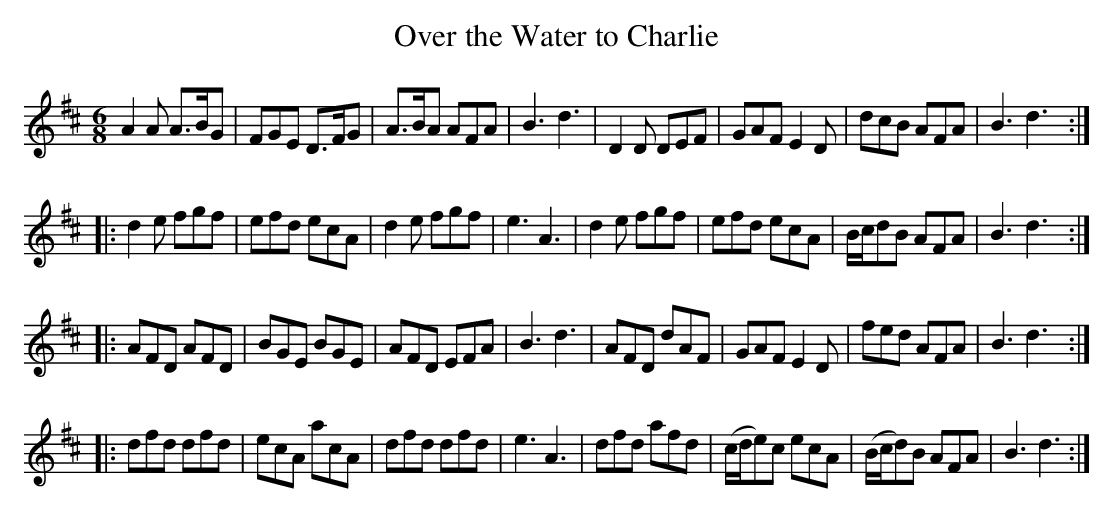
X:1
T:Over the Water to Charlie
M:6/8
K:D
A2A A>BG| FGE D>FG| A>BA AFA| B3 d3|\
D2D DEF| GAF E2D| dcB AFA| B3 d3:|
|:d2e fgf| efd ecA| d2e fgf| e3 A3|\
d2e fgf| efd ecA| B/c/dB AFA| B3 d3:|
|:AFD AFD| BGE BGE| AFD EFA| B3 d3|\
AFD dAF| GAF E2D| fed AFA| B3 d3:|
|:dfd dfd| ecA acA| dfd dfd| e3 A3|\
dfd afd| (c/d/e)c ecA| (B/c/d)B AFA| B3 d3 :|
